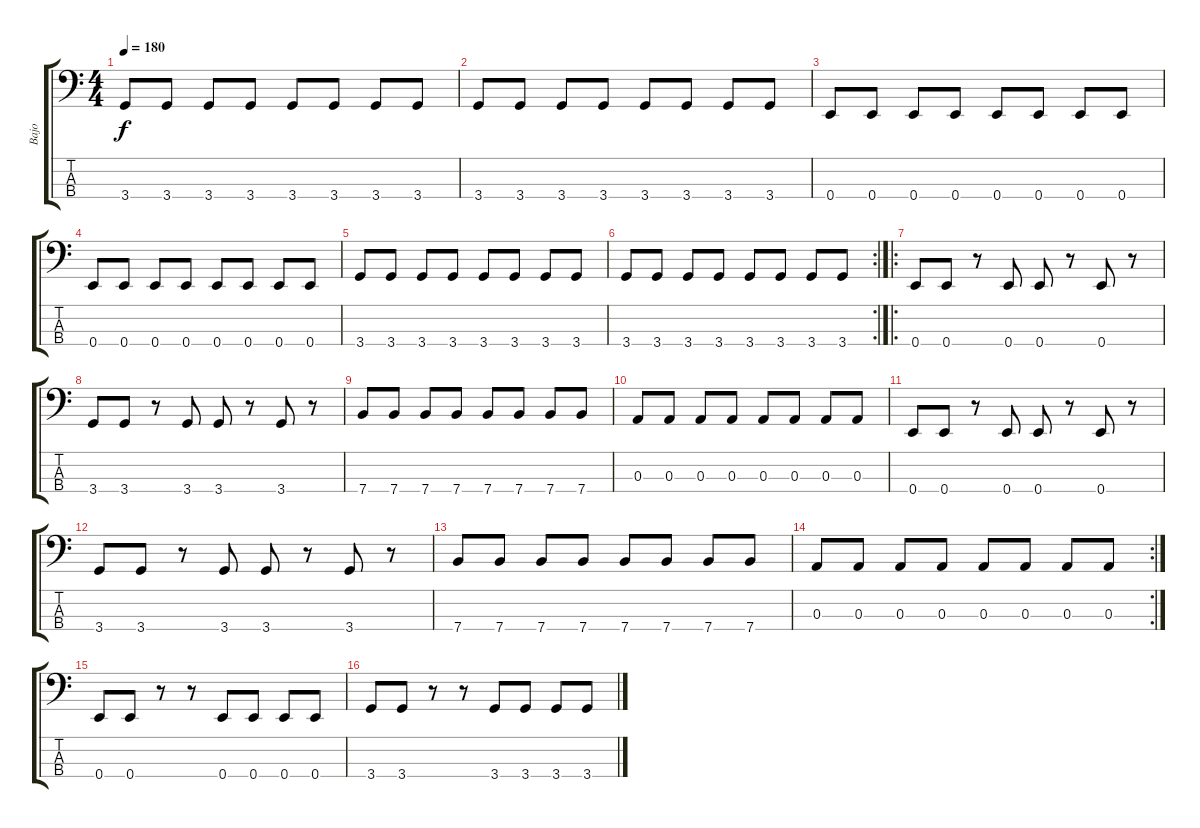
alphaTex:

\track ("Bajo" "Bajo") {instrument electricbassfinger}
\staff {score tabs}
\tuning (G2 D2 A1 E1) {hide}
\ts (4 4)
\tempo 180
\clef f4
\ks c
3.4.8{dy f} 3.4.8 3.4.8 3.4.8 3.4.8 3.4.8 3.4.8 3.4.8 |
3.4.8 3.4.8 3.4.8 3.4.8 3.4.8 3.4.8 3.4.8 3.4.8 |
0.4.8 0.4.8 0.4.8 0.4.8 0.4.8 0.4.8 0.4.8 0.4.8 |
0.4.8 0.4.8 0.4.8 0.4.8 0.4.8 0.4.8 0.4.8 0.4.8 |
3.4.8 3.4.8 3.4.8 3.4.8 3.4.8 3.4.8 3.4.8 3.4.8 |
\rc 2
3.4.8 3.4.8 3.4.8 3.4.8 3.4.8 3.4.8 3.4.8 3.4.8 |
\ro
0.4.8 0.4.8 r.8 0.4.8 0.4.8 r.8 0.4.8 r.8 |
3.4.8 3.4.8 r.8 3.4.8 3.4.8 r.8 3.4.8 r.8 |
7.4.8 7.4.8 7.4.8 7.4.8 7.4.8 7.4.8 7.4.8 7.4.8 |
0.3.8 0.3.8 0.3.8 0.3.8 0.3.8 0.3.8 0.3.8 0.3.8 |
0.4.8 0.4.8 r.8 0.4.8 0.4.8 r.8 0.4.8 r.8 |
3.4.8 3.4.8 r.8 3.4.8 3.4.8 r.8 3.4.8 r.8 |
7.4.8 7.4.8 7.4.8 7.4.8 7.4.8 7.4.8 7.4.8 7.4.8 |
\rc 2
0.3.8 0.3.8 0.3.8 0.3.8 0.3.8 0.3.8 0.3.8 0.3.8 |
0.4.8 0.4.8 r.8 r.8 0.4.8 0.4.8 0.4.8 0.4.8 |
3.4.8 3.4.8 r.8 r.8 3.4.8 3.4.8 3.4.8 3.4.8
